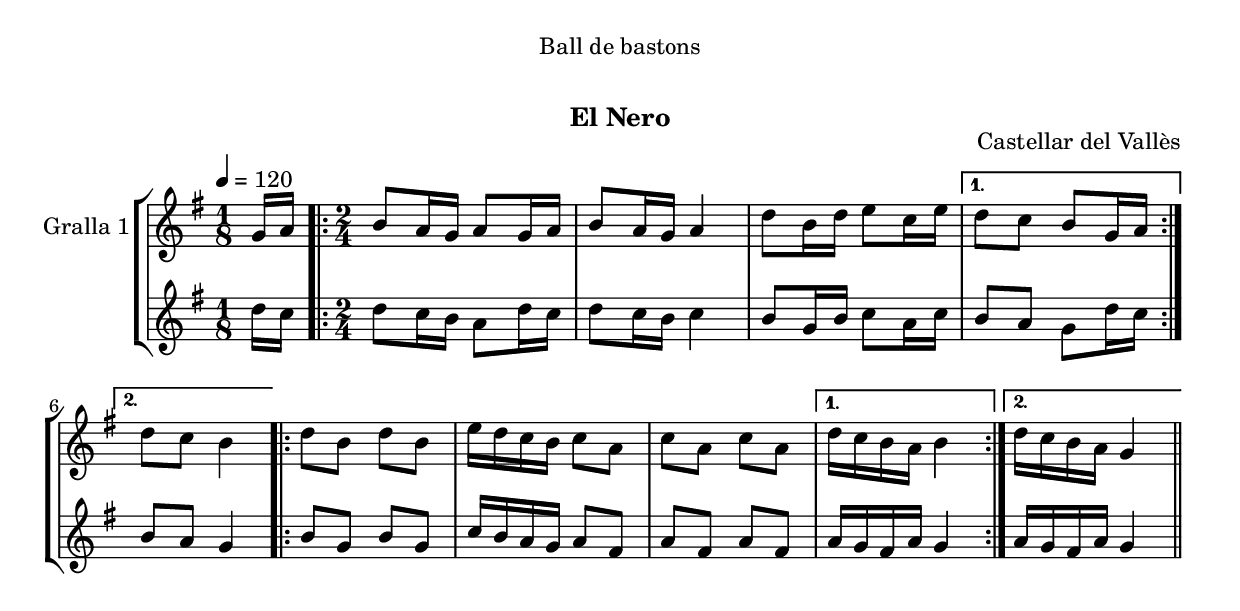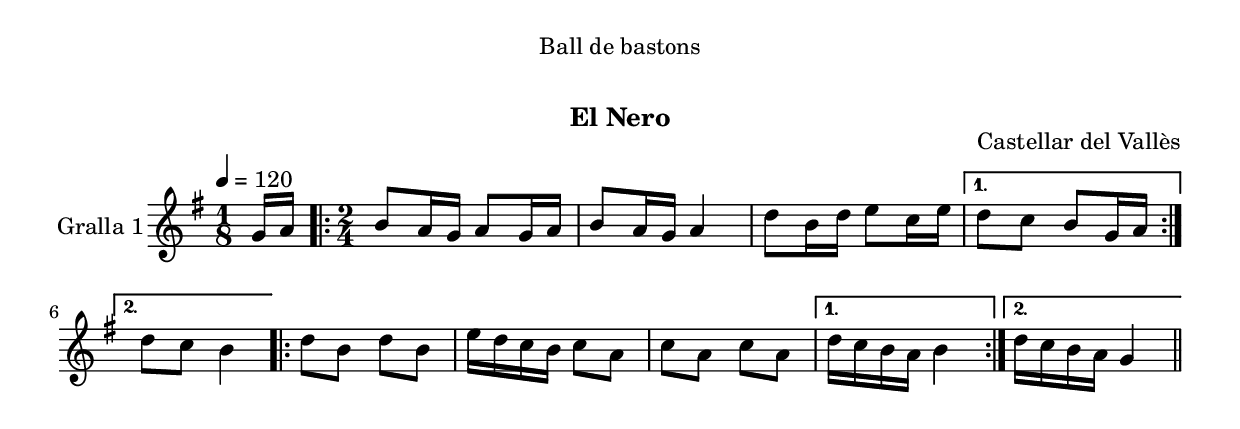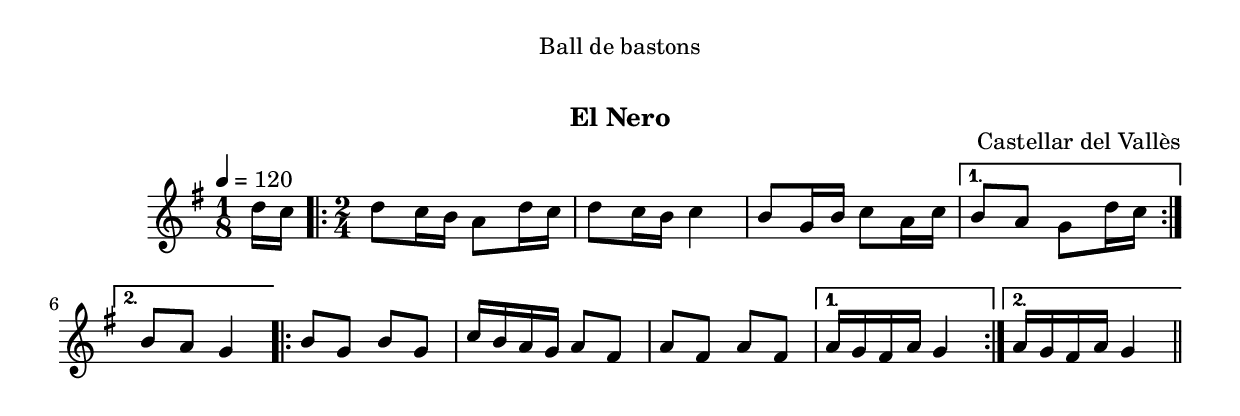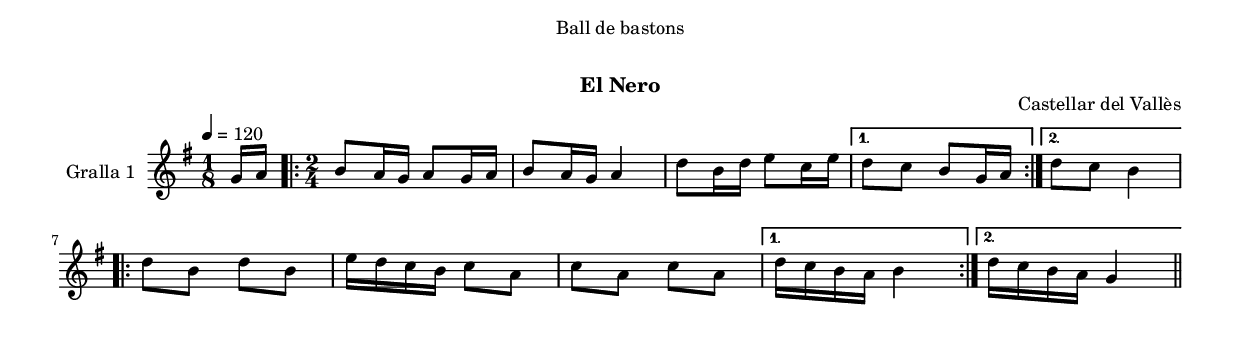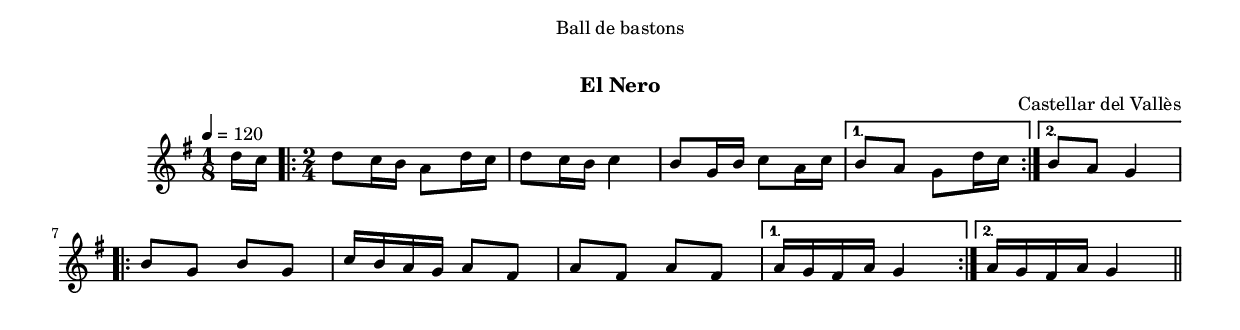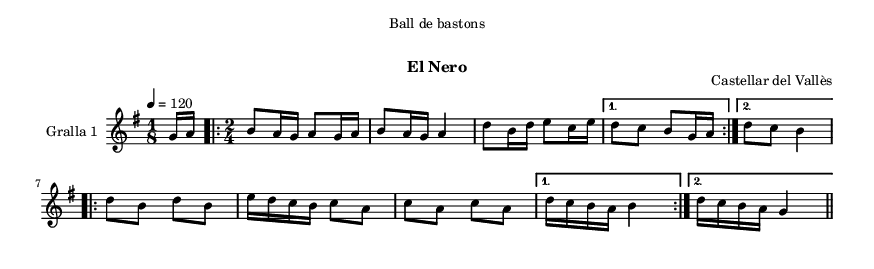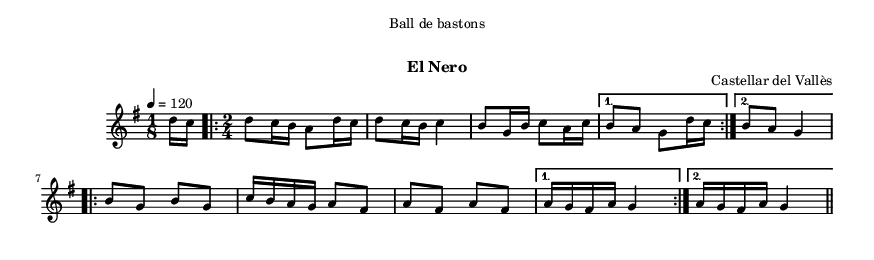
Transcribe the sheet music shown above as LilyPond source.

\version "2.16.0"

\header {
  dedication="Ball de bastons"
  title="           "
  subtitle="El Nero"
  subsubtitle=""
  poet=""
  meter=""
  piece=""
  composer=""
  arranger=""
  opus="Castellar del Vallès"
  instrument=""
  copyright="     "
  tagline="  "
}

liniaroAa =
\relative g'
{
  \tempo 4=120
  \clef treble
  \key g \major
  \time 1/8
  g16 a  |
  \time 2/4   \repeat volta 2 { b8 a16 g a8 g16 a  |
  b8 a16 g a4  |
  d8 b16 d e8 c16 e }
  %05
  \alternative { { d8 c b g16 a }
  { d8 c b4 } }
  \repeat volta 2 { d8 b d b  |
  e16 d c b c8 a  |
  c8 a c a }
  %10
  \alternative { { d16 c b a b4 }
  { d16 c b a g4 } } \bar "||"
}

liniaroAb =
\relative d''
{
  \tempo 4=120
  \clef treble
  \key g \major
  \time 1/8
  d16 c  |
  \time 2/4   \repeat volta 2 { d8 c16 b a8 d16 c  |
  d8 c16 b c4  |
  b8 g16 b c8 a16 c }
  %05
  \alternative { { b8 a g d'16 c }
  { b8 a g4 } }
  \repeat volta 2 { b8 g b g  |
  c16 b a g a8 fis  |
  a8 fis a fis }
  %10
  \alternative { { a16 g fis a g4 }
  { a16 g fis a g4 } } \bar "||"
}

\book {

\paper {
  print-page-number = false
  #(set-paper-size "a4")
  #(layout-set-staff-size 20)
}

\bookpart {
  \score {
    \new StaffGroup {
      \override Score.RehearsalMark #'self-alignment-X = #LEFT
      <<
        \new Staff \with {instrumentName = #"Gralla 1" } \liniaroAa
        \new Staff \with {instrumentName = #"" } \liniaroAb
      >>
    }
    \layout {}
  }\score { \unfoldRepeats
    \new StaffGroup {
      \override Score.RehearsalMark #'self-alignment-X = #LEFT
      <<
        \new Staff \with {instrumentName = #"Gralla 1" } \liniaroAa
        \new Staff \with {instrumentName = #"" } \liniaroAb
      >>
    }
    \midi {}
  }
}

\bookpart {
  \header {}
  \score {
    \new StaffGroup {
      \override Score.RehearsalMark #'self-alignment-X = #LEFT
      <<
        \new Staff \with {instrumentName = #"Gralla 1" } \liniaroAa
      >>
    }
    \layout {}
  }\score { \unfoldRepeats
    \new StaffGroup {
      \override Score.RehearsalMark #'self-alignment-X = #LEFT
      <<
        \new Staff \with {instrumentName = #"Gralla 1" } \liniaroAa
      >>
    }
    \midi {}
  }
}

\bookpart {
  \header {}
  \score {
    \new StaffGroup {
      \override Score.RehearsalMark #'self-alignment-X = #LEFT
      <<
        \new Staff \with {instrumentName = #"" } \liniaroAb
      >>
    }
    \layout {}
  }\score { \unfoldRepeats
    \new StaffGroup {
      \override Score.RehearsalMark #'self-alignment-X = #LEFT
      <<
        \new Staff \with {instrumentName = #"" } \liniaroAb
      >>
    }
    \midi {}
  }
}

}

\book {

\paper {
  print-page-number = false
  #(set-paper-size "a5landscape")
  #(layout-set-staff-size 16)
}

\bookpart {
  \header {}
  \score {
    \new StaffGroup {
      \override Score.RehearsalMark #'self-alignment-X = #LEFT
      <<
        \new Staff \with {instrumentName = #"Gralla 1" } \liniaroAa
      >>
    }
    \layout {}
  }
}

\bookpart {
  \header {}
  \score {
    \new StaffGroup {
      \override Score.RehearsalMark #'self-alignment-X = #LEFT
      <<
        \new Staff \with {instrumentName = #"" } \liniaroAb
      >>
    }
    \layout {}
  }
}

}

\book {

\paper {
  print-page-number = false
  #(set-paper-size "a6landscape")
  #(layout-set-staff-size 12)
}

\bookpart {
  \header {}
  \score {
    \new StaffGroup {
      \override Score.RehearsalMark #'self-alignment-X = #LEFT
      <<
        \new Staff \with {instrumentName = #"Gralla 1" } \liniaroAa
      >>
    }
    \layout {}
  }
}

\bookpart {
  \header {}
  \score {
    \new StaffGroup {
      \override Score.RehearsalMark #'self-alignment-X = #LEFT
      <<
        \new Staff \with {instrumentName = #"" } \liniaroAb
      >>
    }
    \layout {}
  }
}

}

